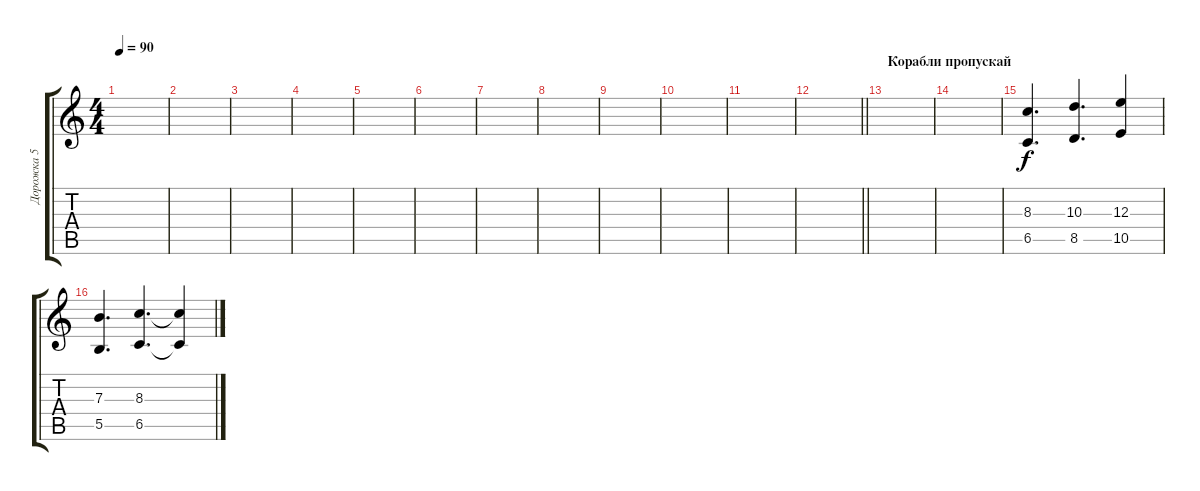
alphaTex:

\track ("Дорожка 5" "Дорожка 5") {instrument overdrivenguitar}
\staff {score tabs}
\tuning (Db4 Ab3 E3 B2 Gb2 B1) {hide}
\ts (4 4)
\tempo 90
\clef g2
\ks c
|
|
|
|
|
|
|
|
|
|
|
\barLineRight lightlight
|
\section ("" "Корабли пропускай")
|
|
(8.3 6.5).4{d volume 8} (10.3 8.5).4{d} (12.3 10.5).4 |
(7.3 5.5).4{d} (8.3 6.5).4{d} (8.3{t} 6.5{t}).4
